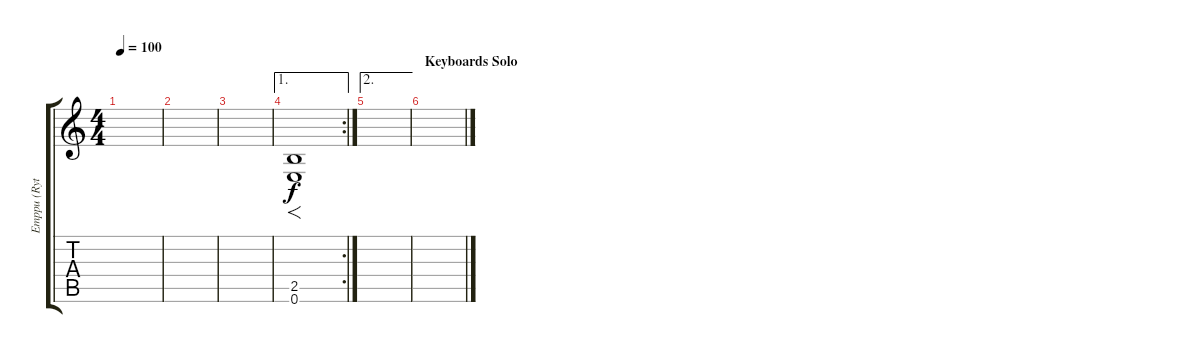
\track ("Emppu (Rythm)" "Emppu (Ryt") {instrument distortionguitar}
\staff {score tabs}
\tuning (E4 B3 G3 D3 A2 E2) {hide}
\ts (4 4)
\tempo 100
\clef g2
\ks c
|
|
|
\ae 1
\rc 2
(2.5 0.6).1{f volume 13} |
\ae 2
|
\section ("" "Keyboards Solo")
